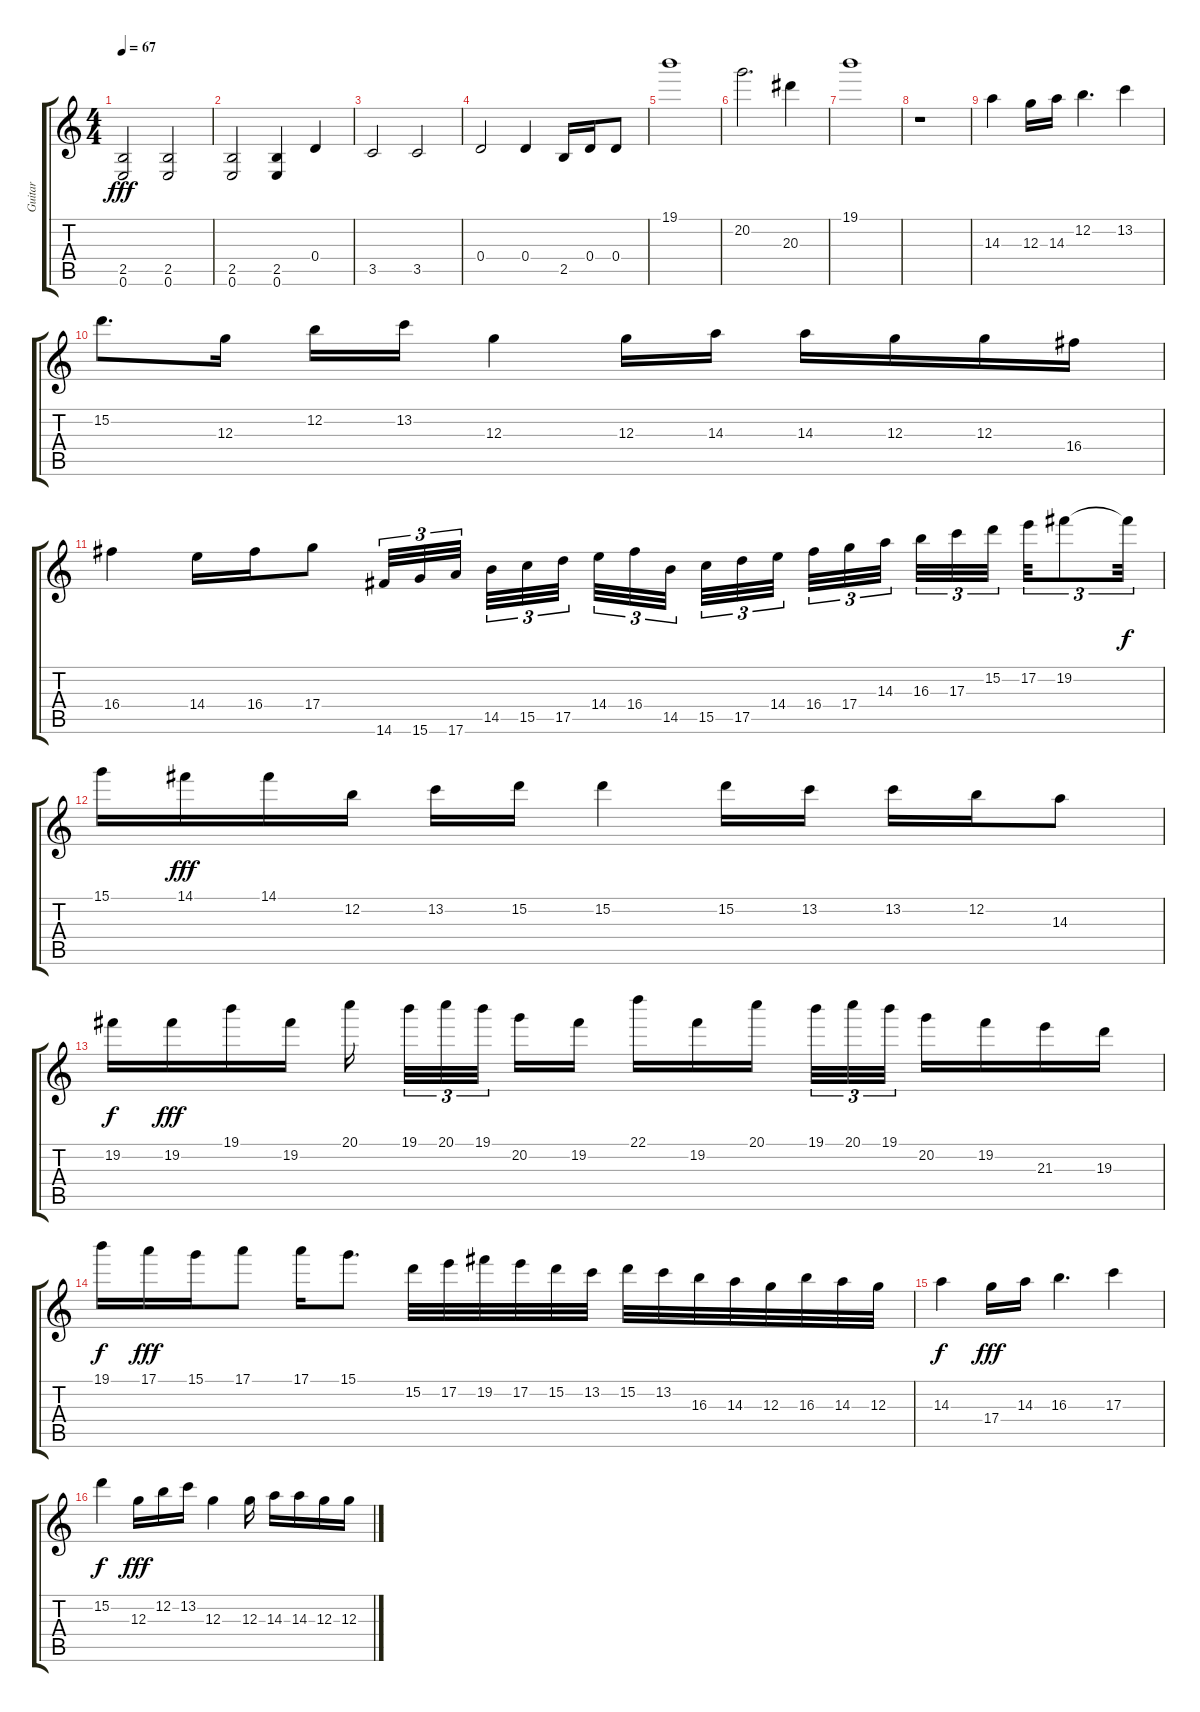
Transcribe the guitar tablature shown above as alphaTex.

\track ("Guitar" "Guitar") {instrument distortionguitar}
\staff {score tabs}
\tuning (E4 B3 G3 D3 A2 E2) {hide}
\ts (4 4)
\tempo 67
\clef g2
\ks c
(2.5 0.6).2{dy fff} (2.5 0.6).2 |
(2.5 0.6).2 (2.5 0.6).4 0.4.4 |
3.5.2 3.5.2 |
0.4.2 0.4.4 2.5.16 0.4.16 0.4.8 |
19.1.1 |
20.2.2{d} 20.3.4 |
19.1.1 |
r.1 |
14.3.4 12.3.16 14.3.16 12.2.4{d} 13.2.4 |
15.2.8{d} 12.3.16 12.2.16 13.2.16 12.3.4 12.3.16 14.3.16 14.3.16 12.3.16 12.3.16 16.4.16 |
16.4.4 14.4.16 16.4.16 17.4.8 14.6.32{tu (3 2)} 15.6.32{tu (3 2)} 17.6.32{tu (3 2) beam splitsecondary} 14.5.32{tu (3 2)} 15.5.32{tu (3 2)} 17.5.32{tu (3 2) beam splitsecondary} 14.4.32{tu (3 2)} 16.4.32{tu (3 2)} 14.5.32{tu (3 2) beam splitsecondary} 15.5.32{tu (3 2)} 17.5.32{tu (3 2)} 14.4.32{tu (3 2)} 16.4.32{tu (3 2)} 17.4.32{tu (3 2)} 14.3.32{tu (3 2) beam splitsecondary} 16.3.32{tu (3 2)} 17.3.32{tu (3 2)} 15.2.32{tu (3 2) beam splitsecondary} 17.2.32{tu (3 2)} 19.2.8{tu (3 2)} 19.2{t}.32{tu (3 2) dy f} |
15.1.16 14.1.16{dy fff} 14.1.16 12.2.16 13.2.16 15.2.16 15.2.4 15.2.16 13.2.16 13.2.16 12.2.16 14.3.8 |
19.2.16{dy f} 19.2.16{dy fff} 19.1.16 19.2.16 20.1.16{beam splitsecondary} 19.1.32{tu (3 2)} 20.1.32{tu (3 2)} 19.1.32{tu (3 2) beam splitsecondary} 20.2.16 19.2.16 22.1.16 19.2.16 20.1.16{beam splitsecondary} 19.1.32{tu (3 2)} 20.1.32{tu (3 2)} 19.1.32{tu (3 2)} 20.2.16 19.2.16 21.3.16 19.3.16 |
19.1.16{dy f} 17.1.16{dy fff} 15.1.16 17.1.8 17.1.16 15.1.8{d} 15.2.32 17.2.32 19.2.32 17.2.32 15.2.32 13.2.32 15.2.32 13.2.32 16.3.32 14.3.32 12.3.32 16.3.32 14.3.32 12.3.32 |
14.3.4{dy f} 17.4.16{dy fff} 14.3.16 16.3.4{d} 17.3.4 |
15.2.4{dy f} 12.3.16{dy fff} 12.2.16 13.2.16 12.3.4 12.3.16 14.3.16 14.3.16 12.3.16 12.3.16
